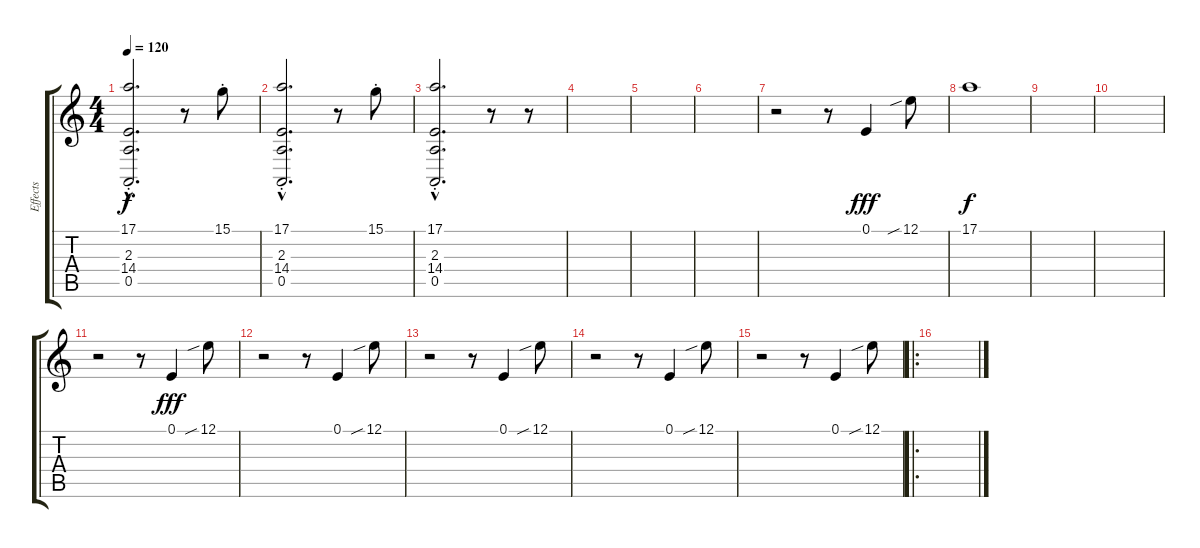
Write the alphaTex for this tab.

\track ("Effects" "Effects") {instrument orchestrahit}
\staff {score tabs}
\tuning (E4 B3 G3 D3 A2 E2) {hide}
\ts (4 4)
\tempo 120
\clef g2
\ks c
(17.1{hac st} 2.3{hac st} 14.4{hac st} 0.5{hac st}).2{d dy f} r.8 15.1{st}.8 |
(17.1{hac st} 2.3{hac st} 14.4{hac st} 0.5{hac st}).2{d} r.8 15.1{st}.8 |
(17.1{hac st} 2.3{hac st} 14.4{hac st} 0.5{hac st}).2{d} r.8 r.8 |
|
|
|
r.2 r.8 0.1.4{dy fff volume 16 balance 4 instrument orchestrahit} 12.1{sib}.8 |
17.1.1{dy f} |
|
|
r.2 r.8 0.1.4{dy fff} 12.1{sib}.8 |
r.2 r.8 0.1.4 12.1{sib}.8 |
r.2 r.8 0.1.4 12.1{sib}.8 |
r.2 r.8 0.1.4 12.1{sib}.8 |
r.2 r.8 0.1.4 12.1{sib}.8 |
\ro
